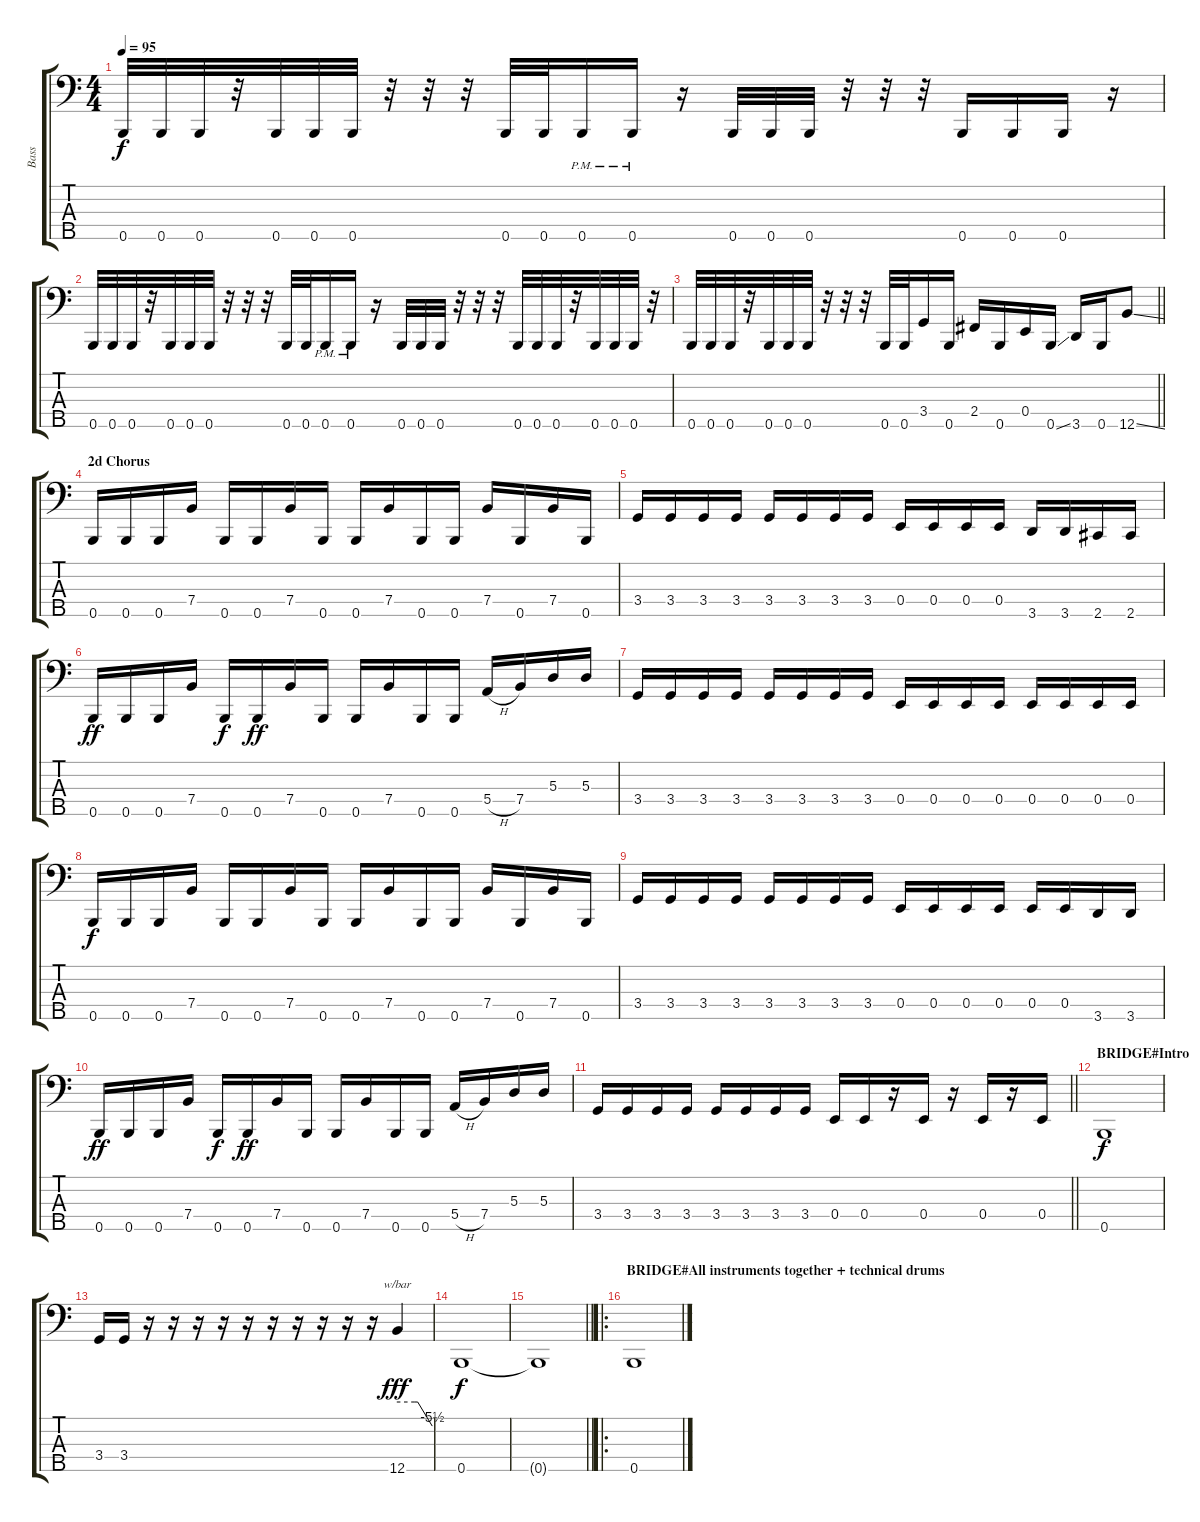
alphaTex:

\track ("Bass" "Bass") {instrument electricbasspick}
\staff {score tabs}
\tuning (G2 D2 A1 E1 B0) {hide}
\ts (4 4)
\tempo 95
\clef f4
\ks c
0.5.32{dy f} 0.5.32 0.5.32 r.32 0.5.32 0.5.32 0.5.32 r.32 r.32 r.32 0.5.32 0.5.32 0.5{pm}.16 0.5{pm}.16 r.16 0.5.32 0.5.32 0.5.32 r.32 r.32 r.32 0.5.16 0.5.16 0.5.16 r.16 |
0.5.32 0.5.32 0.5.32 r.32 0.5.32 0.5.32 0.5.32 r.32 r.32 r.32 0.5.32 0.5.32 0.5{pm}.16 0.5{pm}.16 r.16 0.5.32 0.5.32 0.5.32 r.32 r.32 r.32 0.5.32 0.5.32 0.5.32 r.32 0.5.32 0.5.32 0.5.32 r.32 |
\barLineRight lightlight
0.5.32 0.5.32 0.5.32 r.32 0.5.32 0.5.32 0.5.32 r.32 r.32 r.32 0.5.32 0.5.32 3.4.16 0.5.16 2.4.16 0.5.16 0.4.16 0.5{ss}.16 3.5.16 0.5.16 12.5{ss}.8 |
\section ("" "2d Chorus")
0.5.16 0.5.16 0.5.16 7.4.16 0.5.16 0.5.16 7.4.16 0.5.16 0.5.16 7.4.16 0.5.16 0.5.16 7.4.16 0.5.16 7.4.16 0.5.16 |
3.4.16 3.4.16 3.4.16 3.4.16 3.4.16 3.4.16 3.4.16 3.4.16 0.4.16 0.4.16 0.4.16 0.4.16 3.5.16 3.5.16 2.5.16 2.5.16 |
0.5.16{dy ff} 0.5.16 0.5.16 7.4.16 0.5.16{dy f} 0.5.16{dy ff} 7.4.16 0.5.16 0.5.16 7.4.16 0.5.16 0.5.16 5.4{h}.16 7.4.16 5.3.16 5.3.16 |
3.4.16 3.4.16 3.4.16 3.4.16 3.4.16 3.4.16 3.4.16 3.4.16 0.4.16 0.4.16 0.4.16 0.4.16 0.4.16 0.4.16 0.4.16 0.4.16 |
0.5.16{dy f} 0.5.16 0.5.16 7.4.16 0.5.16 0.5.16 7.4.16 0.5.16 0.5.16 7.4.16 0.5.16 0.5.16 7.4.16 0.5.16 7.4.16 0.5.16 |
3.4.16 3.4.16 3.4.16 3.4.16 3.4.16 3.4.16 3.4.16 3.4.16 0.4.16 0.4.16 0.4.16 0.4.16 0.4.16 0.4.16 3.5.16 3.5.16 |
0.5.16{dy ff} 0.5.16 0.5.16 7.4.16 0.5.16{dy f} 0.5.16{dy ff} 7.4.16 0.5.16 0.5.16 7.4.16 0.5.16 0.5.16 5.4{h}.16 7.4.16 5.3.16 5.3.16 |
\barLineRight lightlight
3.4.16 3.4.16 3.4.16 3.4.16 3.4.16 3.4.16 3.4.16 3.4.16 0.4.16 0.4.16 r.16 0.4.16 r.16 0.4.16 r.16 0.4.16 |
\section ("" "BRIDGE#Intro")
0.5.1{dy f} |
3.4.16 3.4.16 r.16 r.16 r.16 r.16 r.16 r.16 r.16 r.16 r.16 r.16 12.5.4{tbe (custom default 0 0 30 0 35 0 60 -22) dy fff} |
0.5.1{dy f} |
\barLineRight lightlight
0.5{t}.1 |
\ro
\section ("" "BRIDGE#All instruments together + technical drums")
0.5.1
